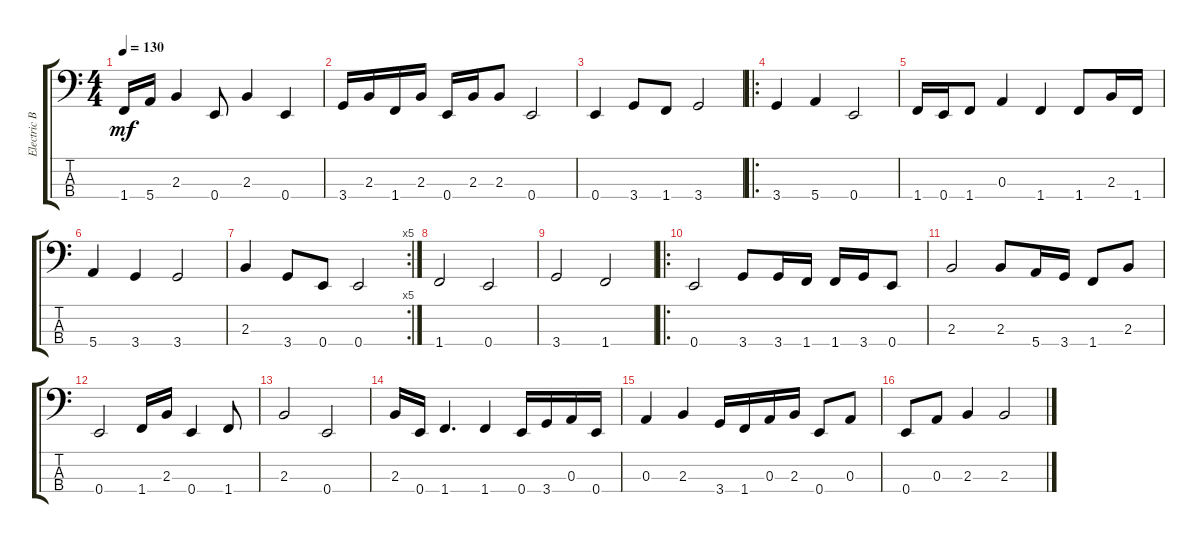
\track ("Electric Bass" "Electric B") {instrument electricbassfinger}
\staff {score tabs}
\tuning (G2 D2 A1 E1) {hide}
\ts (4 4)
\tempo 130
\clef f4
\ks c
1.4.16{dy mf instrument electricbassfinger} 5.4.16 2.3.4 0.4.8 2.3.4 0.4.4 |
3.4.16 2.3.16 1.4.16 2.3.16 0.4.16 2.3.16 2.3.8 0.4.2 |
0.4.4 3.4.8 1.4.8 3.4.2 |
\ro
3.4.4 5.4.4 0.4.2 |
1.4.16 0.4.16 1.4.8 0.3.4 1.4.4 1.4.8 2.3.16 1.4.16 |
5.4.4 3.4.4 3.4.2 |
\rc 5
2.3.4 3.4.8 0.4.8 0.4.2 |
1.4.2 0.4.2 |
3.4.2 1.4.2 |
\ro
0.4.2 3.4.8 3.4.16 1.4.16 1.4.16 3.4.16 0.4.8 |
2.3.2 2.3.8 5.4.16 3.4.16 1.4.8 2.3.8 |
0.4.2 1.4.16 2.3.16 0.4.4 1.4.8 |
2.3.2 0.4.2 |
2.3.16 0.4.16 1.4.4{d} 1.4.4 0.4.16 3.4.16 0.3.16 0.4.16 |
0.3.4 2.3.4 3.4.16 1.4.16 0.3.16 2.3.16 0.4.8 0.3.8 |
0.4.8 0.3.8 2.3.4 2.3.2
